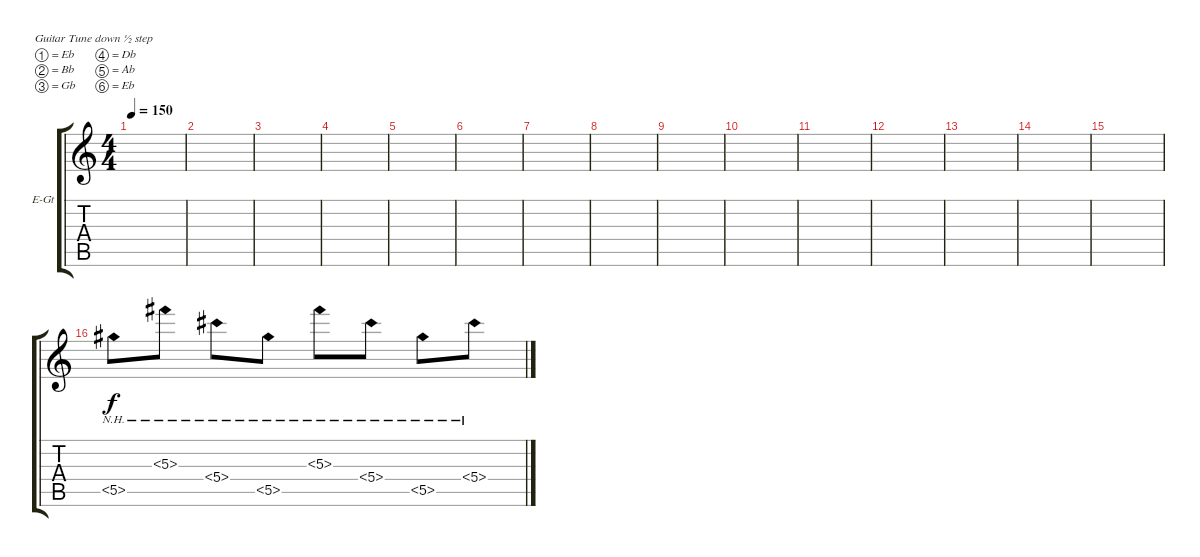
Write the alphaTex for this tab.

\defaultSystemsLayout 4
\bracketExtendMode groupsimilarinstruments
\firstSystemTrackNameOrientation horizontal
\otherSystemsTrackNameOrientation horizontal
\track ("Electric Guitar" "E-Gt") {instrument distortionguitar}
\staff {score tabs}
\tuning (Eb4 Bb3 Gb3 Db3 Ab2 Eb2)
\ts (4 4)
\tempo 150
\clef g2
\scale
0.333333
\ks c
|
\scale
0.333333 |
\scale
0.333333 |
\scale
0.333333 |
\scale
0.333333 |
\scale
0.333333 |
\scale
0.333333 |
\scale
0.333333 |
\scale
0.333333 |
\scale
0.333333 |
\scale
0.333333 |
\scale
0.333333 |
\scale
0.333333 |
\scale
0.333333 |
|
5.5{nh}.8 5.3{nh}.8 5.4{nh}.8 5.5{nh}.8 5.3{nh}.8 5.4{nh}.8 5.5{nh}.8 5.4{nh}.8
